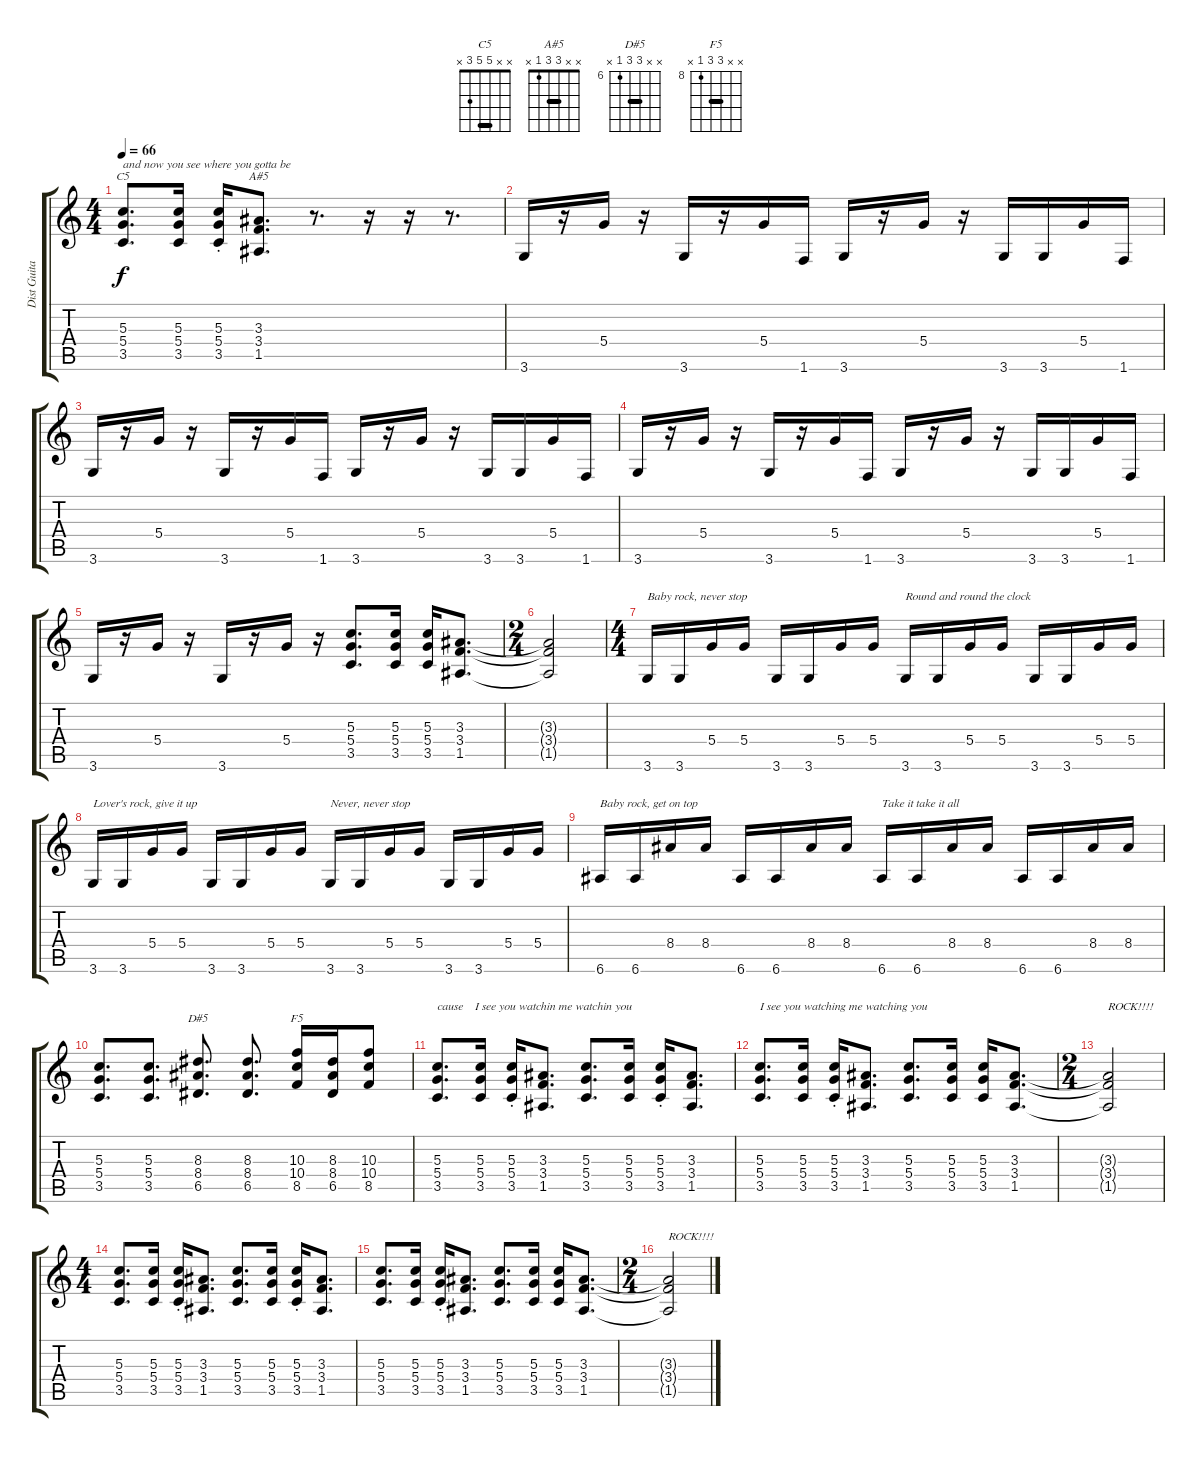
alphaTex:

\track ("Dist Guitar 1" "Dist Guita") {instrument distortionguitar}
\staff {score tabs}
\tuning (E4 B3 G3 D3 A2 E2) {hide}
\chord ("C5" x x 5 5 3 x) {barre 5}
\chord ("A#5" x x 3 3 1 x) {barre 3}
\chord ("D#5" x x 8 8 6 x) {firstfret 6 barre 8}
\chord ("F5" x x 10 10 8 x) {firstfret 8 barre 10}
\ts (4 4)
\tempo 66
\clef g2
\ks c
(5.3 5.4 3.5).8{d ch "C5" txt "and now you see where you gotta be" dy f} (5.3 5.4 3.5).16 (5.3 5.4 3.5{st}).16 (3.3 3.4 1.5).8{d ch "A#5"} r.8{d} r.16 r.16 r.8{d} |
3.6.16 r.16 5.4.16 r.16 3.6.16 r.16 5.4.16 1.6.16 3.6.16 r.16 5.4.16 r.16 3.6.16 3.6.16 5.4.16 1.6.16 |
3.6.16 r.16 5.4.16 r.16 3.6.16 r.16 5.4.16 1.6.16 3.6.16 r.16 5.4.16 r.16 3.6.16 3.6.16 5.4.16 1.6.16 |
3.6.16 r.16 5.4.16 r.16 3.6.16 r.16 5.4.16 1.6.16 3.6.16 r.16 5.4.16 r.16 3.6.16 3.6.16 5.4.16 1.6.16 |
3.6.16 r.16 5.4.16 r.16 3.6.16 r.16 5.4.16 r.16 (5.3 5.4 3.5).8{d} (5.3 5.4 3.5).16 (5.3 5.4 3.5).16 (3.3 3.4 1.5).8{d} |
\ts (2 4)
(3.3{t} 3.4{t} 1.5{t}).2 |
\ts (4 4)
3.6.16{txt "Baby rock, never stop"} 3.6.16 5.4.16 5.4.16 3.6.16 3.6.16 5.4.16 5.4.16 3.6.16{txt "Round and round the clock"} 3.6.16 5.4.16 5.4.16 3.6.16 3.6.16 5.4.16 5.4.16 |
3.6.16{txt "Lover's rock, give it up"} 3.6.16 5.4.16 5.4.16 3.6.16 3.6.16 5.4.16 5.4.16 3.6.16{txt "Never, never stop"} 3.6.16 5.4.16 5.4.16 3.6.16 3.6.16 5.4.16 5.4.16 |
6.6.16{txt "Baby rock, get on top"} 6.6.16 8.4.16 8.4.16 6.6.16 6.6.16 8.4.16 8.4.16 6.6.16{txt "Take it take it all"} 6.6.16 8.4.16 8.4.16 6.6.16 6.6.16 8.4.16 8.4.16 |
(5.3 5.4 3.5).8{d} (5.3 5.4 3.5).8{d} (8.3 8.4 6.5).8{d ch "D#5"} (8.3 8.4 6.5).8{d} (10.3 10.4 8.5).16{ch "F5"} (8.3 8.4 6.5).16 (10.3 10.4 8.5).8 |
(5.3 5.4 3.5).8{d txt "cause    I see you watchin me watchin you"} (5.3 5.4 3.5).16 (5.3 5.4 3.5{st}).16 (3.3 3.4 1.5).8{d} (5.3 5.4 3.5).8{d} (5.3 5.4 3.5).16 (5.3 5.4 3.5{st}).16 (3.3 3.4 1.5).8{d} |
(5.3 5.4 3.5).8{d txt "I see you watching me watching you"} (5.3 5.4 3.5).16 (5.3 5.4 3.5{st}).16 (3.3 3.4 1.5).8{d} (5.3 5.4 3.5).8{d} (5.3 5.4 3.5).16 (5.3 5.4 3.5).16 (3.3 3.4 1.5).8{d} |
\ts (2 4)
(3.3{t} 3.4{t} 1.5{t}).2{txt "ROCK!!!!"} |
\ts (4 4)
(5.3 5.4 3.5).8{d} (5.3 5.4 3.5).16 (5.3 5.4 3.5{st}).16 (3.3 3.4 1.5).8{d} (5.3 5.4 3.5).8{d} (5.3 5.4 3.5).16 (5.3 5.4 3.5{st}).16 (3.3 3.4 1.5).8{d} |
(5.3 5.4 3.5).8{d} (5.3 5.4 3.5).16 (5.3 5.4 3.5{st}).16 (3.3 3.4 1.5).8{d} (5.3 5.4 3.5).8{d} (5.3 5.4 3.5).16 (5.3 5.4 3.5).16 (3.3 3.4 1.5).8{d} |
\ts (2 4)
(3.3{t} 3.4{t} 1.5{t}).2{txt "ROCK!!!!"}
